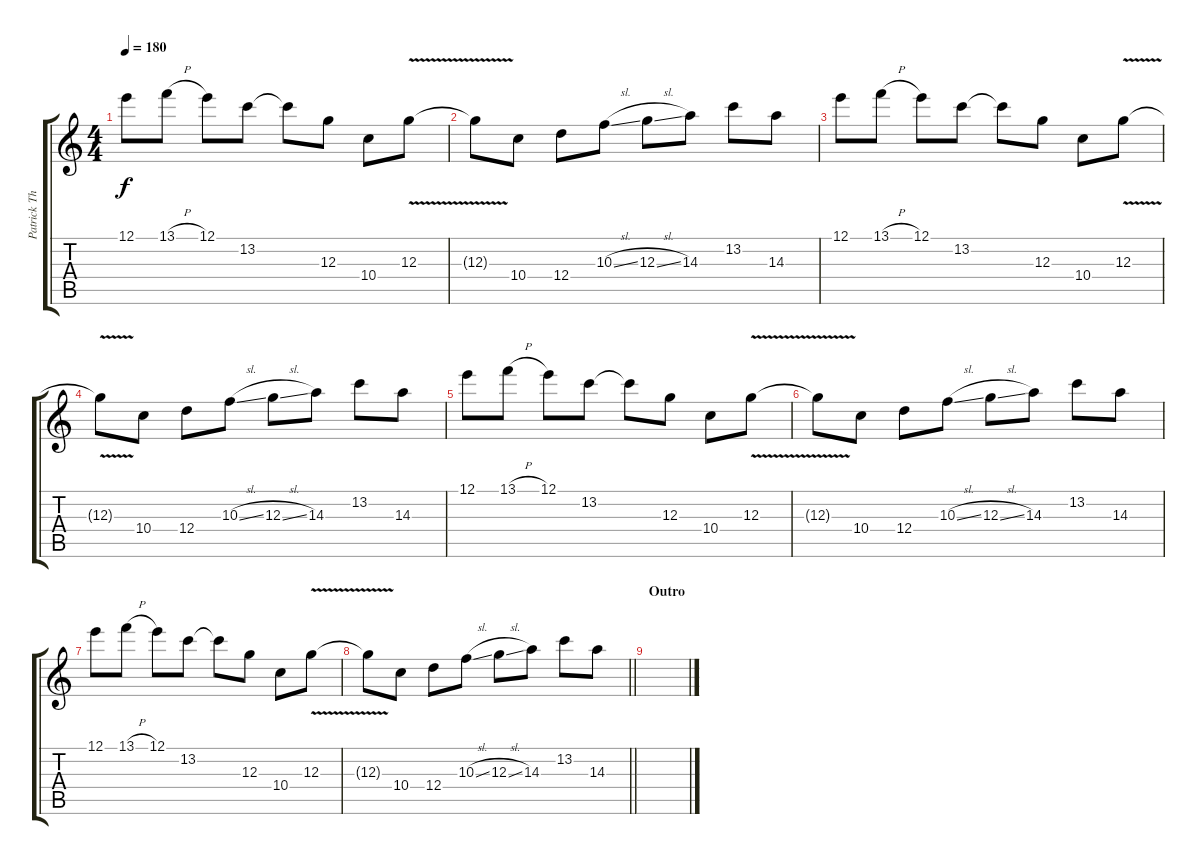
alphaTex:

\track ("Patrick Thompson - Guitar" "Patrick Th") {instrument distortionguitar}
\staff {score tabs}
\tuning (E4 B3 G3 D3 A2 D2) {hide}
\ts (4 4)
\tempo 180
\clef g2
\ks c
12.1.8{dy f instrument overdrivenguitar} 13.1{h}.8 12.1.8 13.2.8 13.2{t}.8 12.3.8 10.4.8 12.3{v}.8 |
12.3{t}.8 10.4.8 12.4.8 10.3{sl}.8 12.3{sl}.8 14.3.8 13.2.8 14.3.8 |
12.1.8 13.1{h}.8 12.1.8 13.2.8 13.2{t}.8 12.3.8 10.4.8 12.3{v}.8 |
12.3{t}.8 10.4.8 12.4.8 10.3{sl}.8 12.3{sl}.8 14.3.8 13.2.8 14.3.8 |
12.1.8 13.1{h}.8 12.1.8 13.2.8 13.2{t}.8 12.3.8 10.4.8 12.3{v}.8 |
12.3{t}.8 10.4.8 12.4.8 10.3{sl}.8 12.3{sl}.8 14.3.8 13.2.8 14.3.8 |
12.1.8 13.1{h}.8 12.1.8 13.2.8 13.2{t}.8 12.3.8 10.4.8 12.3{v}.8 |
\barLineRight lightlight
12.3{t}.8 10.4.8 12.4.8 10.3{sl}.8 12.3{sl}.8 14.3.8 13.2.8 14.3.8 |
\section ("" "Outro")
